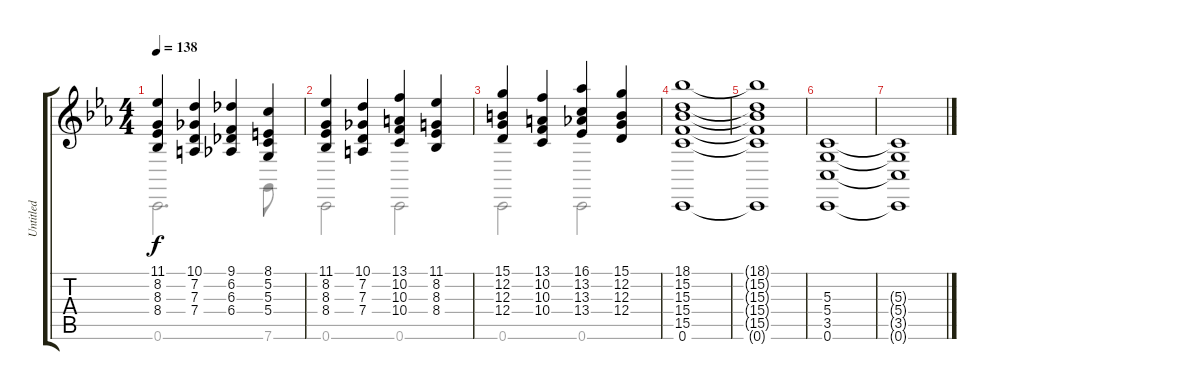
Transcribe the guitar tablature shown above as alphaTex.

\track ("Untitled" "Untitled") {instrument stringensemble1}
\staff {score tabs}
\tuning (E4 B3 G3 D3 A2 C2) {hide}
\voice
\ts (4 4)
\tempo 138
\clef g2
\ks eb
(11.1 8.2 8.3 8.4).4{dy f} (10.1 7.2 7.3 7.4).4 (9.1 6.2 6.3 6.4).4 (8.1 5.2 5.3 5.4).4 |
(11.1 8.2 8.3 8.4).4 (10.1 7.2 7.3 7.4).4 (13.1 10.2 10.3 10.4).4 (11.1 8.2 8.3 8.4).4 |
(15.1 12.2 12.3 12.4).4 (13.1 10.2 10.3 10.4).4 (16.1 13.2 13.3 13.4).4 (15.1 12.2 12.3 12.4).4 |
(18.1 15.2 15.3 15.4 15.5 0.6).1 |
(18.1{t} 15.2{t} 15.3{t} 15.4{t} 15.5{t} 0.6{t}).1 |
(5.3 5.4 3.5 0.6).1 |
(5.3{t} 5.4{t} 3.5{t} 0.6{t}).1
\voice
\clef g2
\ottava regular
\simile none
\ks eb
0.6.2{d dy f} 7.6.8 |
0.6.2 0.6.2 |
0.6.2 0.6.2 |
|
|
|
